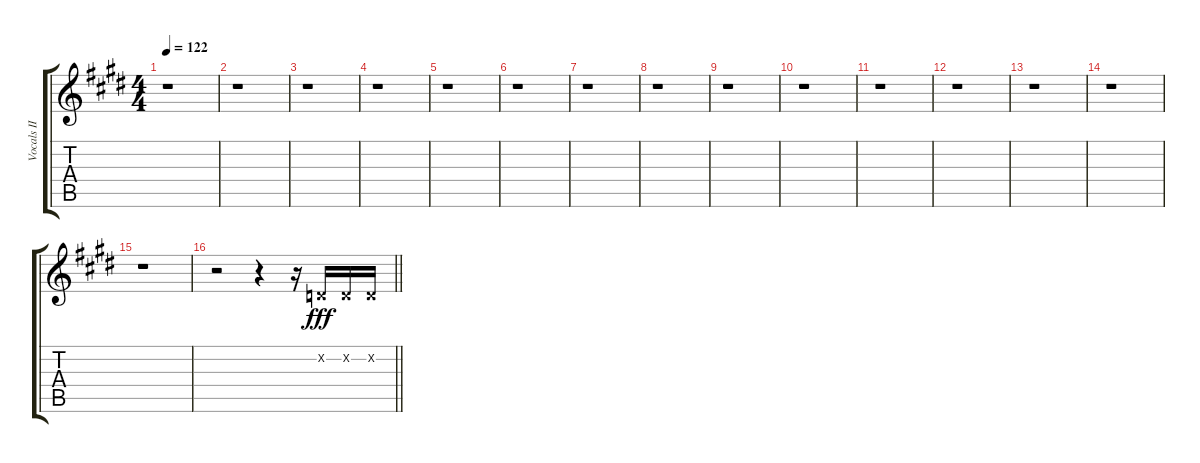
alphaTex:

\track ("Vocals II" "Vocals II") {instrument voiceoohs}
\staff {score tabs}
\tuning (E4 B3 G3 D3 A2 E2) {hide}
\ts (4 4)
\tempo 122
\clef g2
\ks e
r.1{dy ff} |
r.1 |
r.1 |
r.1 |
r.1 |
r.1 |
r.1 |
r.1 |
r.1 |
r.1 |
r.1 |
r.1 |
r.1 |
r.1 |
r.1 |
\barLineRight lightlight
r.2 r.4 r.16 3.2{x}.16{dy fff} 3.2{x}.16 3.2{x}.16
